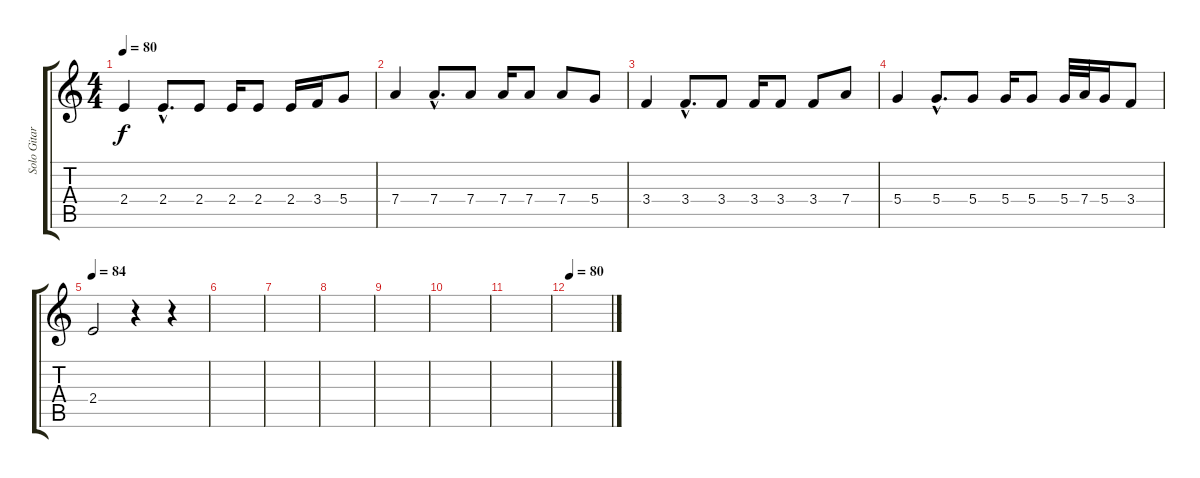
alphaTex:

\track ("Solo Gitar" "Solo Gitar") {instrument overdrivenguitar}
\staff {score tabs}
\tuning (E4 B3 G3 D3 A2 E2) {hide}
\ts (4 4)
\tempo 80
\clef g2
\ks c
2.4.4{dy f} 2.4{hac}.8{d} 2.4.8 2.4.16 2.4.8 2.4.16 3.4.16 5.4.8 |
7.4.4 7.4{hac}.8{d} 7.4.8 7.4.16 7.4.8 7.4.8 5.4.8 |
3.4.4 3.4{hac}.8{d} 3.4.8 3.4.16 3.4.8 3.4.8 7.4.8 |
5.4.4 5.4{hac}.8{d} 5.4.8 5.4.16 5.4.8 5.4.32 7.4.32 5.4.16 3.4.8 |
\tempo 84
2.4.2 r.4 r.4 |
|
|
|
|
|
|
\tempo 80
